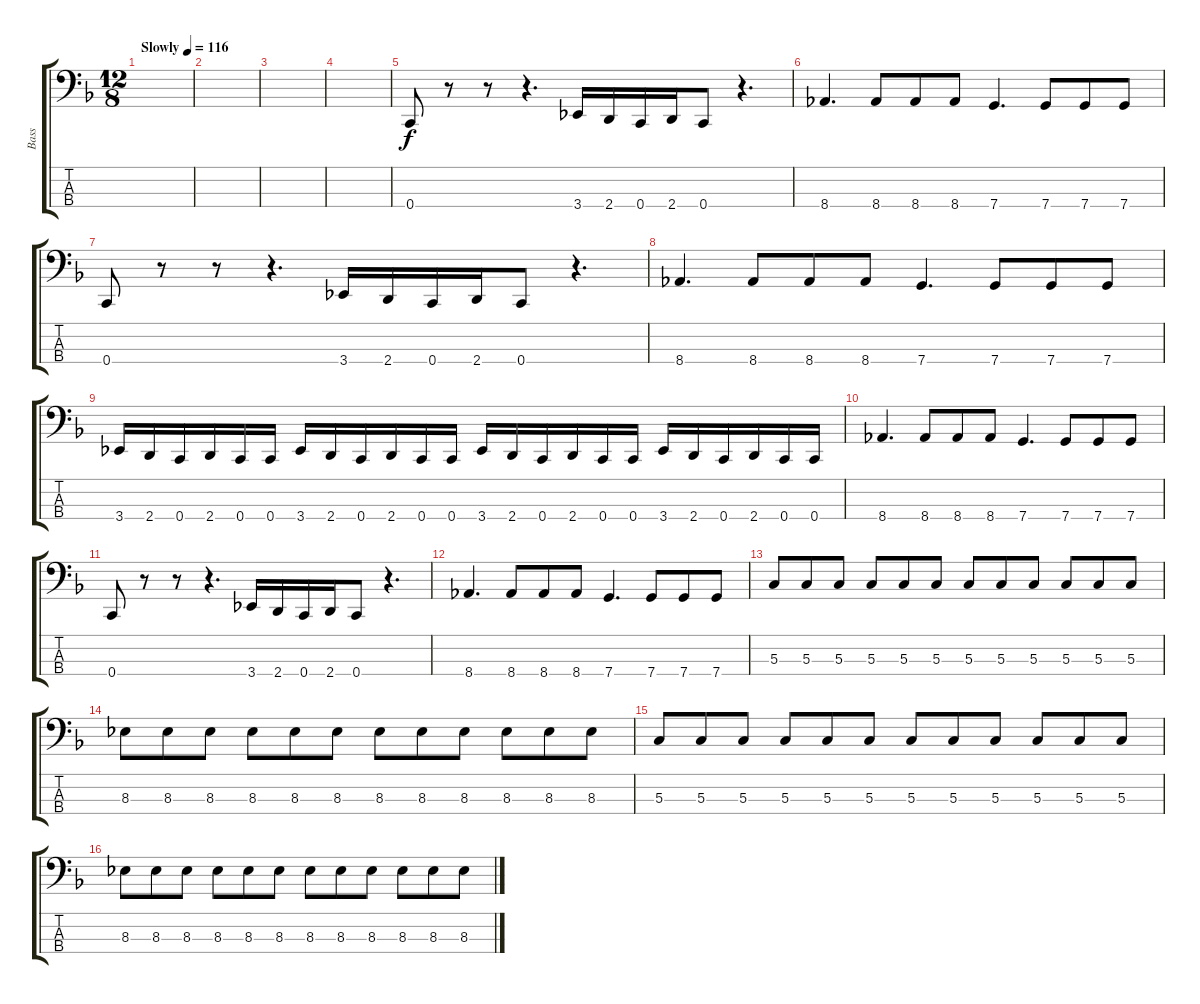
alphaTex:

\track ("Bass" "Bass") {instrument electricbasspick}
\staff {score tabs}
\tuning (F2 C2 G1 C1) {hide}
\ts (12 8)
\tempo (116 "Slowly")
\clef f4
\ks f
|
|
|
|
0.4.8 r.8 r.8 r.4{d} 3.4.16 2.4.16 0.4.16 2.4.16 0.4.8 r.4{d} |
8.4.4{d} 8.4.8 8.4.8 8.4.8 7.4.4{d} 7.4.8 7.4.8 7.4.8 |
0.4.8 r.8 r.8 r.4{d} 3.4.16 2.4.16 0.4.16 2.4.16 0.4.8 r.4{d} |
8.4.4{d} 8.4.8 8.4.8 8.4.8 7.4.4{d} 7.4.8 7.4.8 7.4.8 |
3.4.16 2.4.16 0.4.16 2.4.16 0.4.16 0.4.16 3.4.16 2.4.16 0.4.16 2.4.16 0.4.16 0.4.16 3.4.16 2.4.16 0.4.16 2.4.16 0.4.16 0.4.16 3.4.16 2.4.16 0.4.16 2.4.16 0.4.16 0.4.16 |
8.4.4{d} 8.4.8 8.4.8 8.4.8 7.4.4{d} 7.4.8 7.4.8 7.4.8 |
0.4.8 r.8 r.8 r.4{d} 3.4.16 2.4.16 0.4.16 2.4.16 0.4.8 r.4{d} |
8.4.4{d} 8.4.8 8.4.8 8.4.8 7.4.4{d} 7.4.8 7.4.8 7.4.8 |
5.3.8 5.3.8 5.3.8 5.3.8 5.3.8 5.3.8 5.3.8 5.3.8 5.3.8 5.3.8 5.3.8 5.3.8 |
8.3.8 8.3.8 8.3.8 8.3.8 8.3.8 8.3.8 8.3.8 8.3.8 8.3.8 8.3.8 8.3.8 8.3.8 |
5.3.8 5.3.8 5.3.8 5.3.8 5.3.8 5.3.8 5.3.8 5.3.8 5.3.8 5.3.8 5.3.8 5.3.8 |
8.3.8 8.3.8 8.3.8 8.3.8 8.3.8 8.3.8 8.3.8 8.3.8 8.3.8 8.3.8 8.3.8 8.3.8
